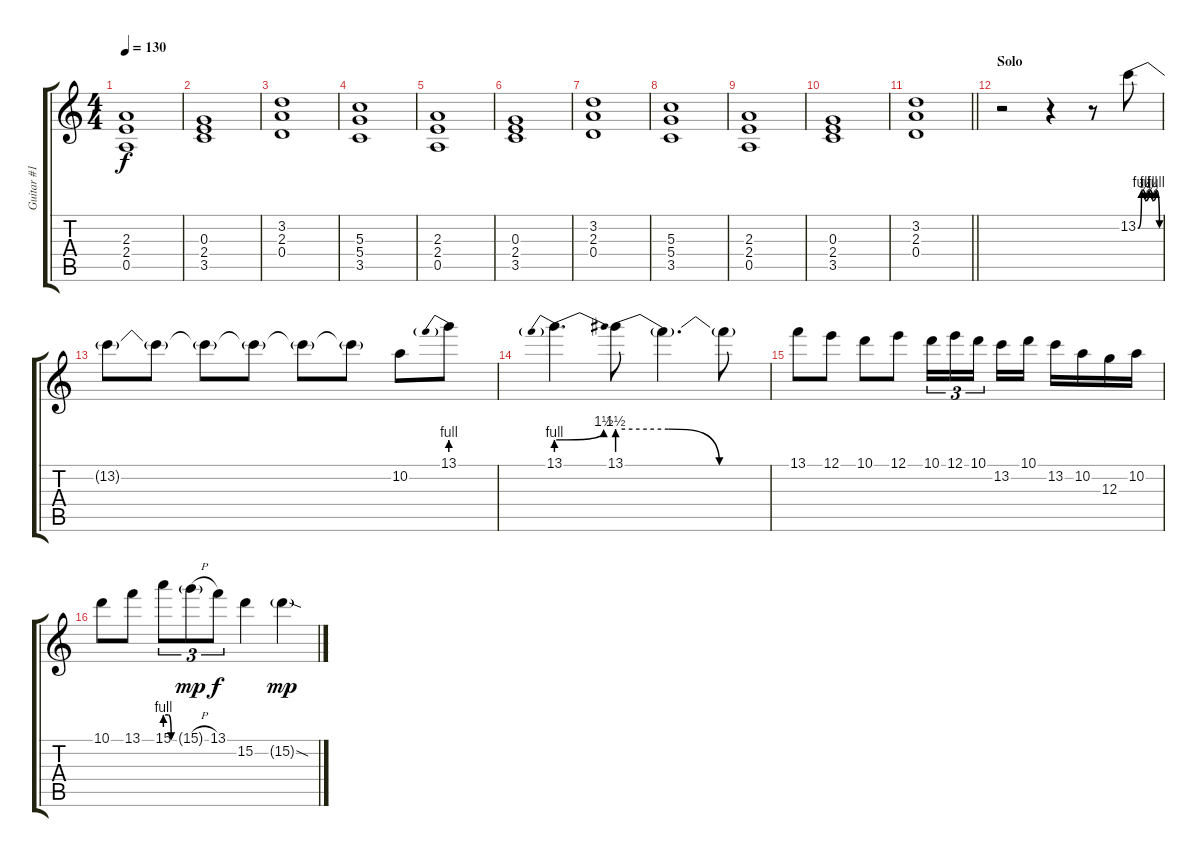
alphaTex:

\track ("Guitar #1 - Lead" "Guitar #1 ") {instrument distortionguitar}
\staff {score tabs}
\tuning (E4 B3 G3 D3 A2 E2) {hide}
\ts (4 4)
\tempo 130
\clef g2
\ks c
(2.3 2.4 0.5).1{dy f} |
(0.3 2.4 3.5).1 |
(3.2 2.3 0.4).1 |
(5.3 5.4 3.5).1 |
(2.3 2.4 0.5).1 |
(0.3 2.4 3.5).1 |
(3.2 2.3 0.4).1 |
(5.3 5.4 3.5).1 |
(2.3 2.4 0.5).1 |
(0.3 2.4 3.5).1 |
\barLineRight lightlight
(3.2 2.3 0.4).1 |
\section ("" "Solo")
r.2 r.4 r.8 13.2{be (custom 0 0 10 4 20 2 30 4 40 2 50 4 60 0)}.8 |
13.2{t}.8 13.2{t}.8 13.2{t}.8 13.2{t}.8 13.2{t}.8 13.2{t}.8 10.2.8 13.1{be (prebend 0 4 60 4)}.8 |
13.1{be (prebendbend 0 4 60 6)}.4{d} 13.1{be (custom 0 6 20 6 40 0 60 0)}.8 13.1{t}.4{d} 13.1{t}.8 |
13.1.8 12.1.8 10.1.8 12.1.8 10.1.16{tu (3 2)} 12.1.16{tu (3 2)} 10.1.16{tu (3 2) beam splitsecondary} 13.2.16 10.1.16 13.2.16 10.2.16 12.3.16 10.2.16 |
10.1.8 13.1.8 15.1{be (custom 0 4 20 4 40 0 60 0)}.8{tu (3 2)} 15.1{h g}.8{tu (3 2) dy mp} 13.1.8{tu (3 2) dy f} 15.2.4 15.2{sod g}.4{dy mp}
